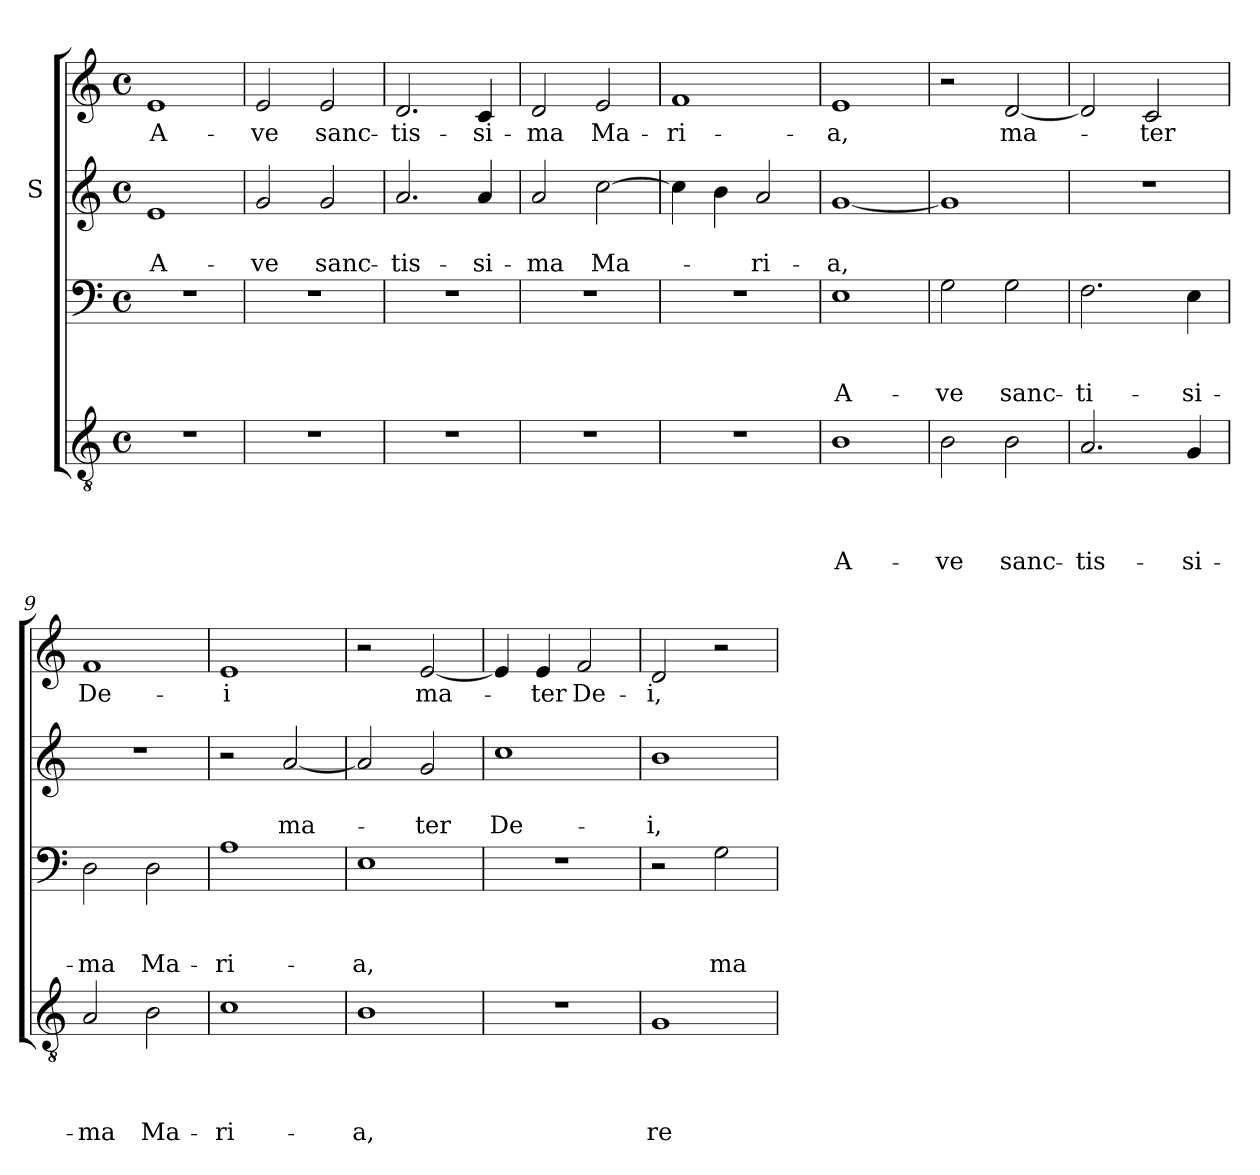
**kern	**text	**text	**text	**text	**kern	**text	**text	**text	**kern	**text	**text	**kern	**text
*part4	*part4	*part4	*part4	*part4	*part3	*part3	*part3	*part3	*part2	*part2	*part2	*part1	*part1
*staff4	*staff4	*staff4	*staff4	*staff4	*staff3	*staff3	*staff3	*staff3	*staff2	*staff2	*staff2	*staff1	*staff1
*	*	*	*	*	*	*	*	*	*I"S	*	*	*	*
*clefGv2	*	*	*	*	*clefF4	*	*	*	*clefG2	*	*	*clefG2	*
*k[]	*	*	*	*	*k[]	*	*	*	*k[]	*	*	*k[]	*
*C:	*	*	*	*	*C:	*	*	*	*C:	*	*	*C:	*
*M4/4	*	*	*	*	*M4/4	*	*	*	*M4/4	*	*	*M4/4	*
*met(c)	*	*	*	*	*met(c)	*	*	*	*met(c)	*	*	*met(c)	*
=1	=1	=1	=1	=1	=1	=1	=1	=1	=1	=1	=1	=1	=1
!	!	!	!	!	!	!	!	!	!	!	!LO:LY:b	!	!LO:LY:b
1r	.	.	.	.	1r	.	.	.	1e	.	A-	1e	A-
=2	=2	=2	=2	=2	=2	=2	=2	=2	=2	=2	=2	=2	=2
!	!	!	!	!	!	!	!	!	!	!	!LO:LY:b	!	!LO:LY:b
1r	.	.	.	.	1r	.	.	.	2g/	.	-ve	2e/	-ve
!	!	!	!	!	!	!	!	!	!	!	!LO:LY:b	!	!LO:LY:b
.	.	.	.	.	.	.	.	.	2g/	.	sanc-	2e/	sanc-
=3	=3	=3	=3	=3	=3	=3	=3	=3	=3	=3	=3	=3	=3
!	!	!	!	!	!	!	!	!	!	!	!LO:LY:b	!	!LO:LY:b
1r	.	.	.	.	1r	.	.	.	2.a/	.	-tis-	2.d/	-tis-
!	!	!	!	!	!	!	!	!	!	!	!LO:LY:b	!	!LO:LY:b
.	.	.	.	.	.	.	.	.	4a/	.	-si-	4c/	-si-
=4	=4	=4	=4	=4	=4	=4	=4	=4	=4	=4	=4	=4	=4
!	!	!	!	!	!	!	!	!	!	!	!LO:LY:b	!	!LO:LY:b
1r	.	.	.	.	1r	.	.	.	2a/	.	-ma	2d/	-ma
!	!	!	!	!	!	!	!	!	!	!	!LO:LY:b	!	!LO:LY:b
.	.	.	.	.	.	.	.	.	[>2cc\	.	Ma-	2e/	Ma-
=5	=5	=5	=5	=5	=5	=5	=5	=5	=5	=5	=5	=5	=5
!	!	!	!	!	!	!	!	!	!	!	!	!	!LO:LY:b
1r	.	.	.	.	1r	.	.	.	4cc\]	.	.	1f	-ri-
.	.	.	.	.	.	.	.	.	4b\	.	.	.	.
!	!	!	!	!	!	!	!	!	!	!	!LO:LY:b	!	!
.	.	.	.	.	.	.	.	.	2a/	.	-ri-	.	.
!!LO:LB:g=z
=6	=6	=6	=6	=6	=6	=6	=6	=6	=6	=6	=6	=6	=6
!	!	!	!	!LO:LY:b	!	!	!	!LO:LY:b	!	!	!LO:LY:b	!	!LO:LY:b
1B	.	.	.	A-	1E	.	.	A-	[<1g	.	-a,	1e	-a,
=7	=7	=7	=7	=7	=7	=7	=7	=7	=7	=7	=7	=7	=7
!	!	!	!	!LO:LY:b	!	!	!	!LO:LY:b	!	!	!	!	!
2B\	.	.	.	-ve	2G\	.	.	-ve	1g]	.	.	2r	.
!	!	!	!	!LO:LY:b	!	!	!	!LO:LY:b	!	!	!	!	!LO:LY:b
2B\	.	.	.	sanc-	2G\	.	.	sanc-	.	.	.	[<2d/	ma-
=8	=8	=8	=8	=8	=8	=8	=8	=8	=8	=8	=8	=8	=8
!	!	!	!	!LO:LY:b	!	!	!	!LO:LY:b	!	!	!	!	!
2.A/	.	.	.	-tis-	2.F\	.	.	-ti-	1r	.	.	2d/]	.
!	!	!	!	!	!	!	!	!	!	!	!	!	!LO:LY:b
.	.	.	.	.	.	.	.	.	.	.	.	2c/	-ter
!	!	!	!	!LO:LY:b	!	!	!	!LO:LY:b	!	!	!	!	!
4G/	.	.	.	-si-	4E\	.	.	-si-	.	.	.	.	.
=9	=9	=9	=9	=9	=9	=9	=9	=9	=9	=9	=9	=9	=9
!	!	!	!	!LO:LY:b	!	!	!	!LO:LY:b	!	!	!	!	!LO:LY:b
2A/	.	.	.	-ma	2D\	.	.	-ma	1r	.	.	1f	De-
!	!	!	!	!LO:LY:b	!	!	!	!LO:LY:b	!	!	!	!	!
2B\	.	.	.	Ma-	2D\	.	.	Ma-	.	.	.	.	.
=10	=10	=10	=10	=10	=10	=10	=10	=10	=10	=10	=10	=10	=10
!	!	!	!	!LO:LY:b	!	!	!	!LO:LY:b	!	!	!	!	!LO:LY:b
1c	.	.	.	-ri-	1A	.	.	-ri-	2r	.	.	1e	-i
!	!	!	!	!	!	!	!	!	!	!	!LO:LY:b	!	!
.	.	.	.	.	.	.	.	.	[<2a/	.	ma-	.	.
=11	=11	=11	=11	=11	=11	=11	=11	=11	=11	=11	=11	=11	=11
!	!	!	!	!LO:LY:b	!	!	!	!LO:LY:b	!	!	!	!	!
1B	.	.	.	-a,	1E	.	.	-a,	2a/]	.	.	2r	.
!	!	!	!	!	!	!	!	!	!	!	!LO:LY:b	!	!LO:LY:b
.	.	.	.	.	.	.	.	.	2g/	.	-ter	[<2e/	ma-
!!LO:LB:g=z
=12	=12	=12	=12	=12	=12	=12	=12	=12	=12	=12	=12	=12	=12
!	!	!	!	!	!	!	!	!	!	!	!LO:LY:b	!	!
1r	.	.	.	.	1r	.	.	.	1cc	.	De-	4e/]	.
!	!	!	!	!	!	!	!	!	!	!	!	!	!LO:LY:b
.	.	.	.	.	.	.	.	.	.	.	.	4e/	-ter
!	!	!	!	!	!	!	!	!	!	!	!	!	!LO:LY:b
.	.	.	.	.	.	.	.	.	.	.	.	2f/	De-
=13	=13	=13	=13	=13	=13	=13	=13	=13	=13	=13	=13	=13	=13
!	!	!	!	!LO:LY:b	!	!	!	!	!	!	!LO:LY:b	!	!LO:LY:b
1G	.	.	.	re-	2r	.	.	.	1b	.	-i,	2d/	-i,
!	!	!	!	!	!	!	!	!LO:LY:b	!	!	!	!	!
.	.	.	.	.	2G\	.	.	ma-	.	.	.	2r	.
=	=	=	=	=	=	=	=	=	=	=	=	=	=
*-	*-	*-	*-	*-	*-	*-	*-	*-	*-	*-	*-	*-	*-
